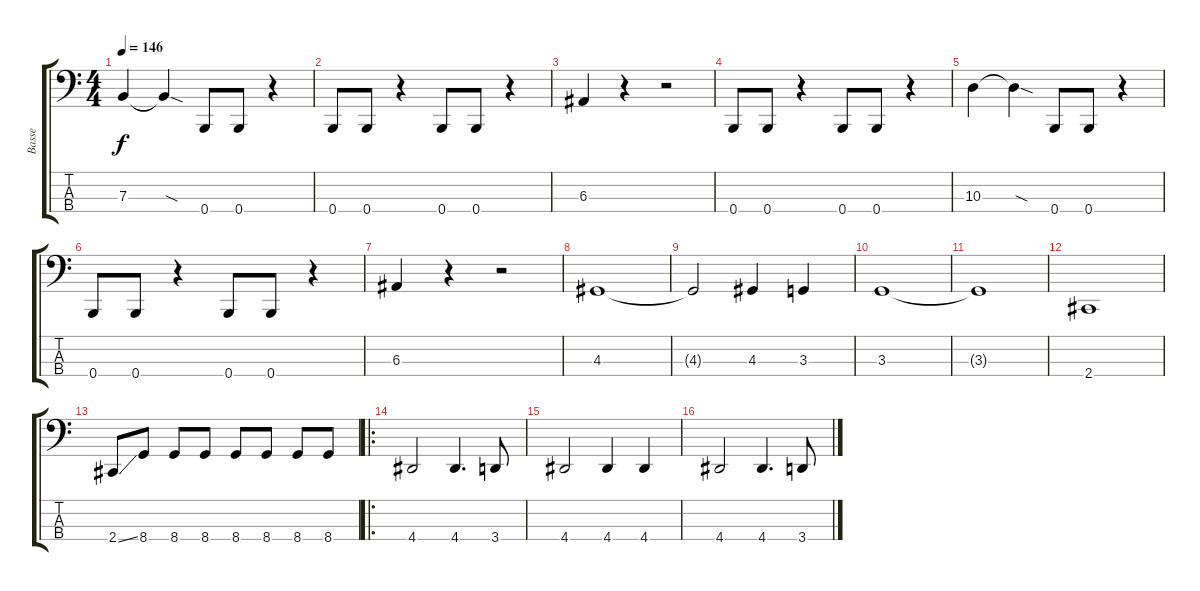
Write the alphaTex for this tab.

\track ("Basse" "Basse") {instrument electricbassfinger}
\staff {score tabs}
\tuning (D2 A1 E1 B0) {hide}
\ts (4 4)
\tempo 146
\clef f4
\ks c
7.3.4{dy f} 7.3{sod t}.4 0.4.8 0.4.8 r.4 |
0.4.8 0.4.8 r.4 0.4.8 0.4.8 r.4 |
6.3.4 r.4 r.2 |
0.4.8 0.4.8 r.4 0.4.8 0.4.8 r.4 |
10.3.4 10.3{sod t}.4 0.4.8 0.4.8 r.4 |
0.4.8 0.4.8 r.4 0.4.8 0.4.8 r.4 |
6.3.4 r.4 r.2 |
4.3.1 |
4.3{t}.2 4.3.4 3.3.4 |
3.3.1 |
3.3{t}.1 |
2.4.1 |
2.4{ss}.8 8.4.8 8.4.8 8.4.8 8.4.8 8.4.8 8.4.8 8.4.8 |
\ro
4.4.2 4.4.4{d} 3.4.8 |
4.4.2 4.4.4 4.4.4 |
4.4.2 4.4.4{d} 3.4.8
